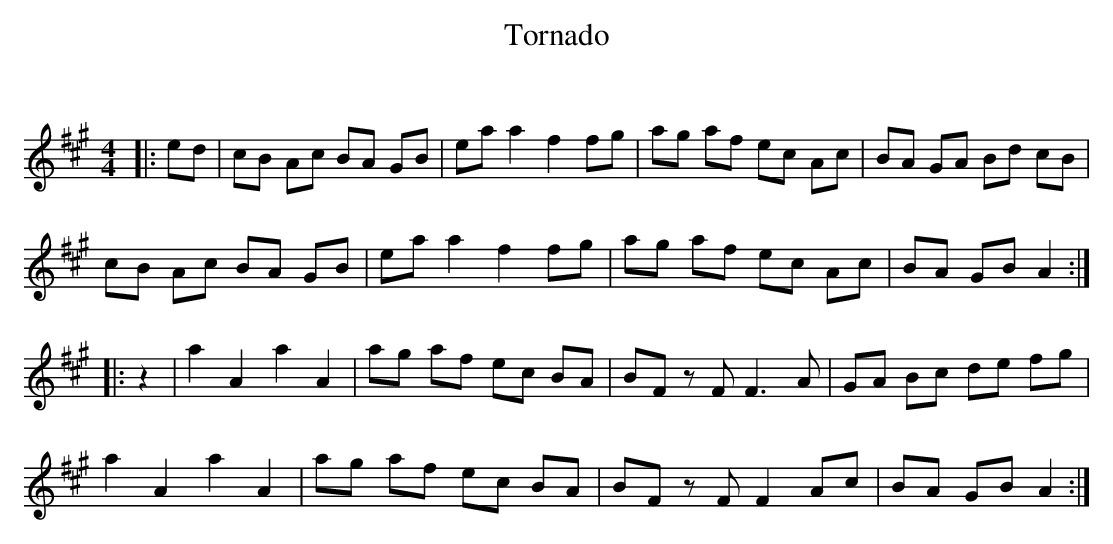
X:1
T: Tornado
C:
Q: 232
K:A
M:4/4
L:1/8
|:ed|cB Ac BA GB|ea a2 f2 fg|ag af ec Ac|BA GA Bd cB|
cB Ac BA GB|ea a2 f2 fg|ag af ec Ac|BA GB A2:|
|:z2|a2 A2 a2 A2|ag af ec BA|BF zF F3A|GA Bc de fg|
a2 A2 a2 A2|ag af ec BA|BF zF F2 Ac|BA GB A2:|
